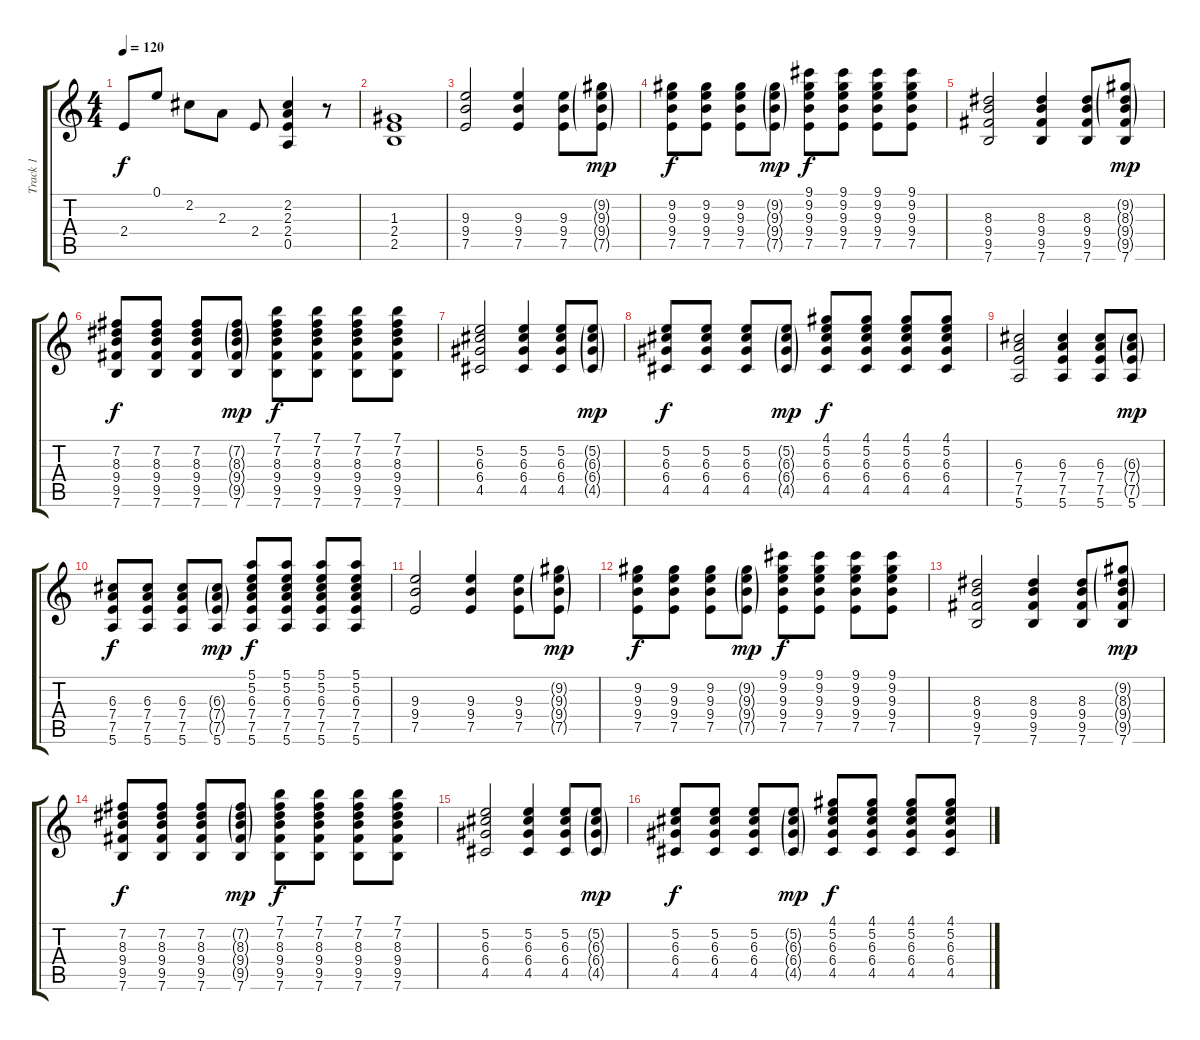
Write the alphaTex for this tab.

\track ("Track 1" "Track 1") {instrument acousticguitarsteel}
\staff {score tabs}
\tuning (E4 B3 G3 D3 A2 E2) {hide}
\ts (4 4)
\tempo 120
\clef g2
\ks c
2.4.8{dy f} 0.1.8 2.2.8 2.3.8 2.4.8 (2.2 2.3 2.4 0.5).4 r.8 |
(1.3 2.4 2.5).1 |
(9.3 9.4 7.5).2 (9.3 9.4 7.5).4 (9.3 9.4 7.5).8 (9.2{g} 9.3{g} 9.4{g} 7.5{g}).8{dy mp} |
(9.2 9.3 9.4 7.5).8{dy f} (9.2 9.3 9.4 7.5).8 (9.2 9.3 9.4 7.5).8 (9.2{g} 9.3{g} 9.4{g} 7.5{g}).8{dy mp} (9.1 9.2 9.3 9.4 7.5).8{dy f} (9.1 9.2 9.3 9.4 7.5).8 (9.1 9.2 9.3 9.4 7.5).8 (9.1 9.2 9.3 9.4 7.5).8 |
(8.3 9.4 9.5 7.6).2 (8.3 9.4 9.5 7.6).4 (8.3 9.4 9.5 7.6).8 (9.2{g} 8.3{g} 9.4{g} 9.5{g} 7.6).8{dy mp} |
(7.2 8.3 9.4 9.5 7.6).8{dy f} (7.2 8.3 9.4 9.5 7.6).8 (7.2 8.3 9.4 9.5 7.6).8 (7.2{g} 8.3{g} 9.4{g} 9.5{g} 7.6).8{dy mp} (7.1 7.2 8.3 9.4 9.5 7.6).8{dy f} (7.1 7.2 8.3 9.4 9.5 7.6).8 (7.1 7.2 8.3 9.4 9.5 7.6).8 (7.1 7.2 8.3 9.4 9.5 7.6).8 |
(5.2 6.3 6.4 4.5).2 (5.2 6.3 6.4 4.5).4 (5.2 6.3 6.4 4.5).8 (5.2{g} 6.3{g} 6.4{g} 4.5{g}).8{dy mp} |
(5.2 6.3 6.4 4.5).8{dy f} (5.2 6.3 6.4 4.5).8 (5.2 6.3 6.4 4.5).8 (5.2{g} 6.3{g} 6.4{g} 4.5{g}).8{dy mp} (4.1 5.2 6.3 6.4 4.5).8{dy f} (4.1 5.2 6.3 6.4 4.5).8 (4.1 5.2 6.3 6.4 4.5).8 (4.1 5.2 6.3 6.4 4.5).8 |
(6.3 7.4 7.5 5.6).2 (6.3 7.4 7.5 5.6).4 (6.3 7.4 7.5 5.6).8 (6.3{g} 7.4{g} 7.5{g} 5.6).8{dy mp} |
(6.3 7.4 7.5 5.6).8{dy f} (6.3 7.4 7.5 5.6).8 (6.3 7.4 7.5 5.6).8 (6.3{g} 7.4{g} 7.5{g} 5.6).8{dy mp} (5.1 5.2 6.3 7.4 7.5 5.6).8{dy f} (5.1 5.2 6.3 7.4 7.5 5.6).8 (5.1 5.2 6.3 7.4 7.5 5.6).8 (5.1 5.2 6.3 7.4 7.5 5.6).8 |
(9.3 9.4 7.5).2 (9.3 9.4 7.5).4 (9.3 9.4 7.5).8 (9.2{g} 9.3{g} 9.4{g} 7.5{g}).8{dy mp} |
(9.2 9.3 9.4 7.5).8{dy f} (9.2 9.3 9.4 7.5).8 (9.2 9.3 9.4 7.5).8 (9.2{g} 9.3{g} 9.4{g} 7.5{g}).8{dy mp} (9.1 9.2 9.3 9.4 7.5).8{dy f} (9.1 9.2 9.3 9.4 7.5).8 (9.1 9.2 9.3 9.4 7.5).8 (9.1 9.2 9.3 9.4 7.5).8 |
(8.3 9.4 9.5 7.6).2 (8.3 9.4 9.5 7.6).4 (8.3 9.4 9.5 7.6).8 (9.2{g} 8.3{g} 9.4{g} 9.5{g} 7.6).8{dy mp} |
(7.2 8.3 9.4 9.5 7.6).8{dy f} (7.2 8.3 9.4 9.5 7.6).8 (7.2 8.3 9.4 9.5 7.6).8 (7.2{g} 8.3{g} 9.4{g} 9.5{g} 7.6).8{dy mp} (7.1 7.2 8.3 9.4 9.5 7.6).8{dy f} (7.1 7.2 8.3 9.4 9.5 7.6).8 (7.1 7.2 8.3 9.4 9.5 7.6).8 (7.1 7.2 8.3 9.4 9.5 7.6).8 |
(5.2 6.3 6.4 4.5).2 (5.2 6.3 6.4 4.5).4 (5.2 6.3 6.4 4.5).8 (5.2{g} 6.3{g} 6.4{g} 4.5{g}).8{dy mp} |
(5.2 6.3 6.4 4.5).8{dy f} (5.2 6.3 6.4 4.5).8 (5.2 6.3 6.4 4.5).8 (5.2{g} 6.3{g} 6.4{g} 4.5{g}).8{dy mp} (4.1 5.2 6.3 6.4 4.5).8{dy f} (4.1 5.2 6.3 6.4 4.5).8 (4.1 5.2 6.3 6.4 4.5).8 (4.1 5.2 6.3 6.4 4.5).8
